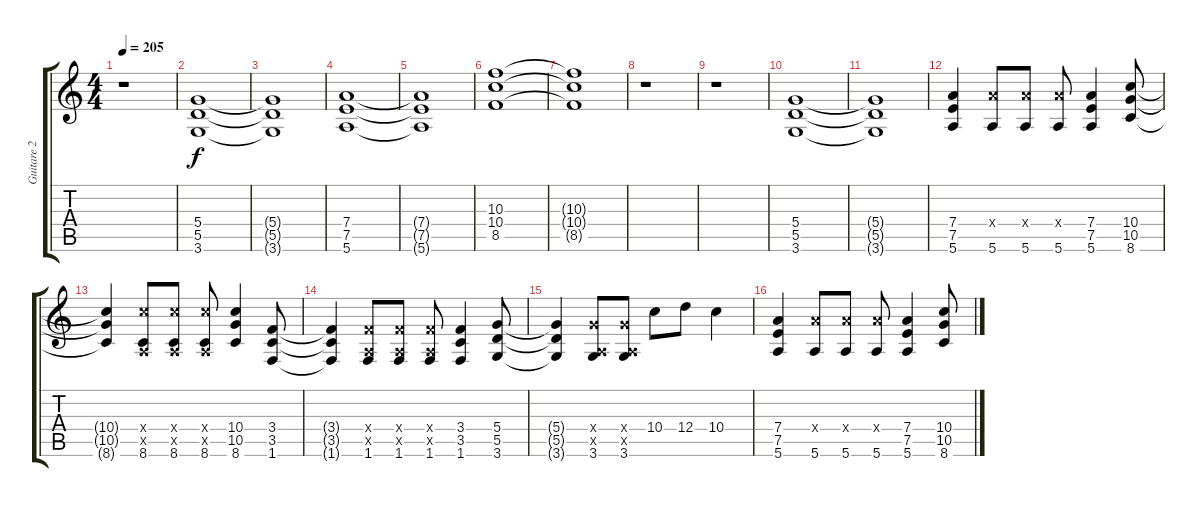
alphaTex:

\track ("Guitare 2" "Guitare 2") {instrument distortionguitar}
\staff {score tabs}
\tuning (E4 B3 G3 D3 A2 E2) {hide}
\ts (4 4)
\tempo 205
\clef g2
\ks c
r.1{dy f} |
(5.4 5.5 3.6).1 |
(5.4{t} 5.5{t} 3.6{t}).1 |
(7.4 7.5 5.6).1 |
(7.4{t} 7.5{t} 5.6{t}).1 |
(10.3 10.4 8.5).1 |
(10.3{t} 10.4{t} 8.5{t}).1 |
r.1 |
r.1 |
(5.4 5.5 3.6).1 |
(5.4{t} 5.5{t} 3.6{t}).1 |
(7.4 7.5 5.6).4 (7.4{x} 5.6).8 (7.4{x} 5.6).8 (7.4{x} 5.6).8 (7.4 7.5 5.6).4 (10.4 10.5 8.6).8 |
(10.4{t} 10.5{t} 8.6{t}).4 (10.4{x} 0.5{x} 8.6).8 (10.4{x} 0.5{x} 8.6).8 (10.4{x} 0.5{x} 8.6).8 (10.4 10.5 8.6).4 (3.4 3.5 1.6).8 |
(3.4{t} 3.5{t} 1.6{t}).4 (3.4{x} 0.5{x} 1.6).8 (3.4{x} 0.5{x} 1.6).8 (3.4{x} 0.5{x} 1.6).8 (3.4 3.5 1.6).4 (5.4 5.5 3.6).8 |
(5.4{t} 5.5{t} 3.6{t}).4 (5.4{x} 0.5{x} 3.6).8 (5.4{x} 0.5{x} 3.6).8 10.4.8 12.4.8 10.4.4 |
(7.4 7.5 5.6).4 (7.4{x} 5.6).8 (7.4{x} 5.6).8 (7.4{x} 5.6).8 (7.4 7.5 5.6).4 (10.4 10.5 8.6).8
